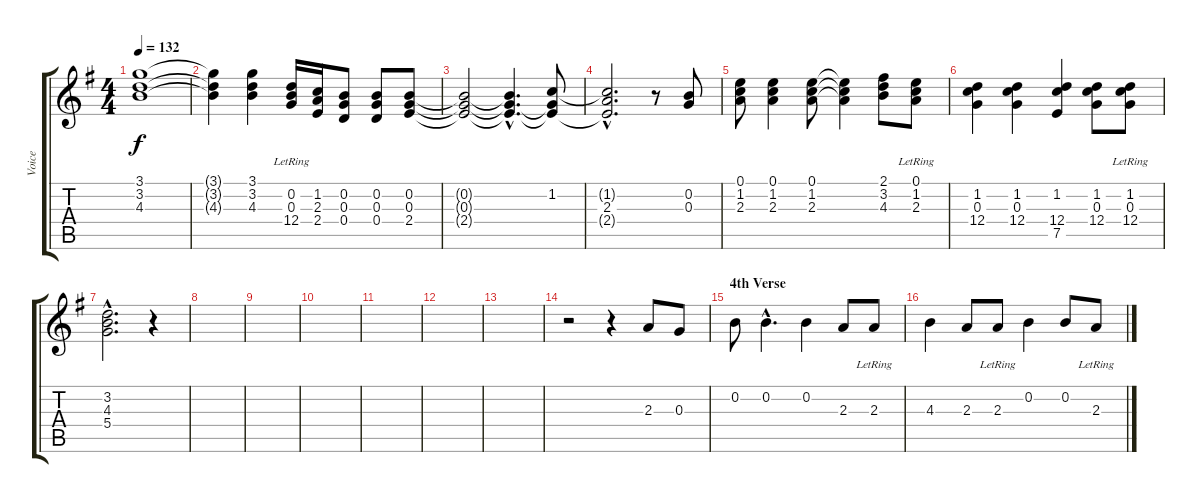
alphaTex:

\track ("Voice" "Voice") {instrument electricguitarjazz}
\staff {score tabs}
\tuning (E4 B3 G3 D3 A2 E2) {hide}
\ts (4 4)
\tempo 132
\clef g2
\ks g
(3.1 3.2 4.3).1{dy f} |
(3.1{t} 3.2{t} 4.3{t}).4 (3.1 3.2 4.3).4 (0.2{lr} 0.3{lr} 12.4{lr}).16 (1.2 2.3 2.4).16 (0.2 0.3 0.4).8 (0.2 0.3 0.4).8 (0.2 0.3 2.4).8 |
(0.2{t} 0.3{t} 2.4{t}).2 (0.2{hac t} 0.3{hac t} 2.4{hac t}).4{d} (1.2 0.3{t} 2.4{t}).8 |
(1.2{hac t} 2.3{hac} 2.4{hac t}).2{d} r.8 (0.2 0.3).8 |
(0.1 1.2 2.3).8 (0.1 1.2 2.3).4 (0.1 1.2 2.3).8 (0.1{t} 1.2{t} 2.3{t}).4 (2.1 3.2 4.3).8 (0.1{lr} 1.2{lr} 2.3).8 |
(1.2 0.3 12.4).4 (1.2 0.3 12.4).4 (1.2 12.4 7.5).4 (1.2 0.3 12.4).8 (1.2{lr} 0.3{lr} 12.4{lr}).8 |
(3.2{hac} 4.3{hac} 5.4{hac}).2{d} r.4 |
|
|
|
|
|
|
r.2 r.4 2.3.8 0.3.8 |
\section ("" "4th Verse")
0.2.8 0.2{hac}.4{d} 0.2.4 2.3.8 2.3{lr}.8 |
4.3.4 2.3.8 2.3{lr}.8 0.2.4 0.2.8 2.3{lr}.8
